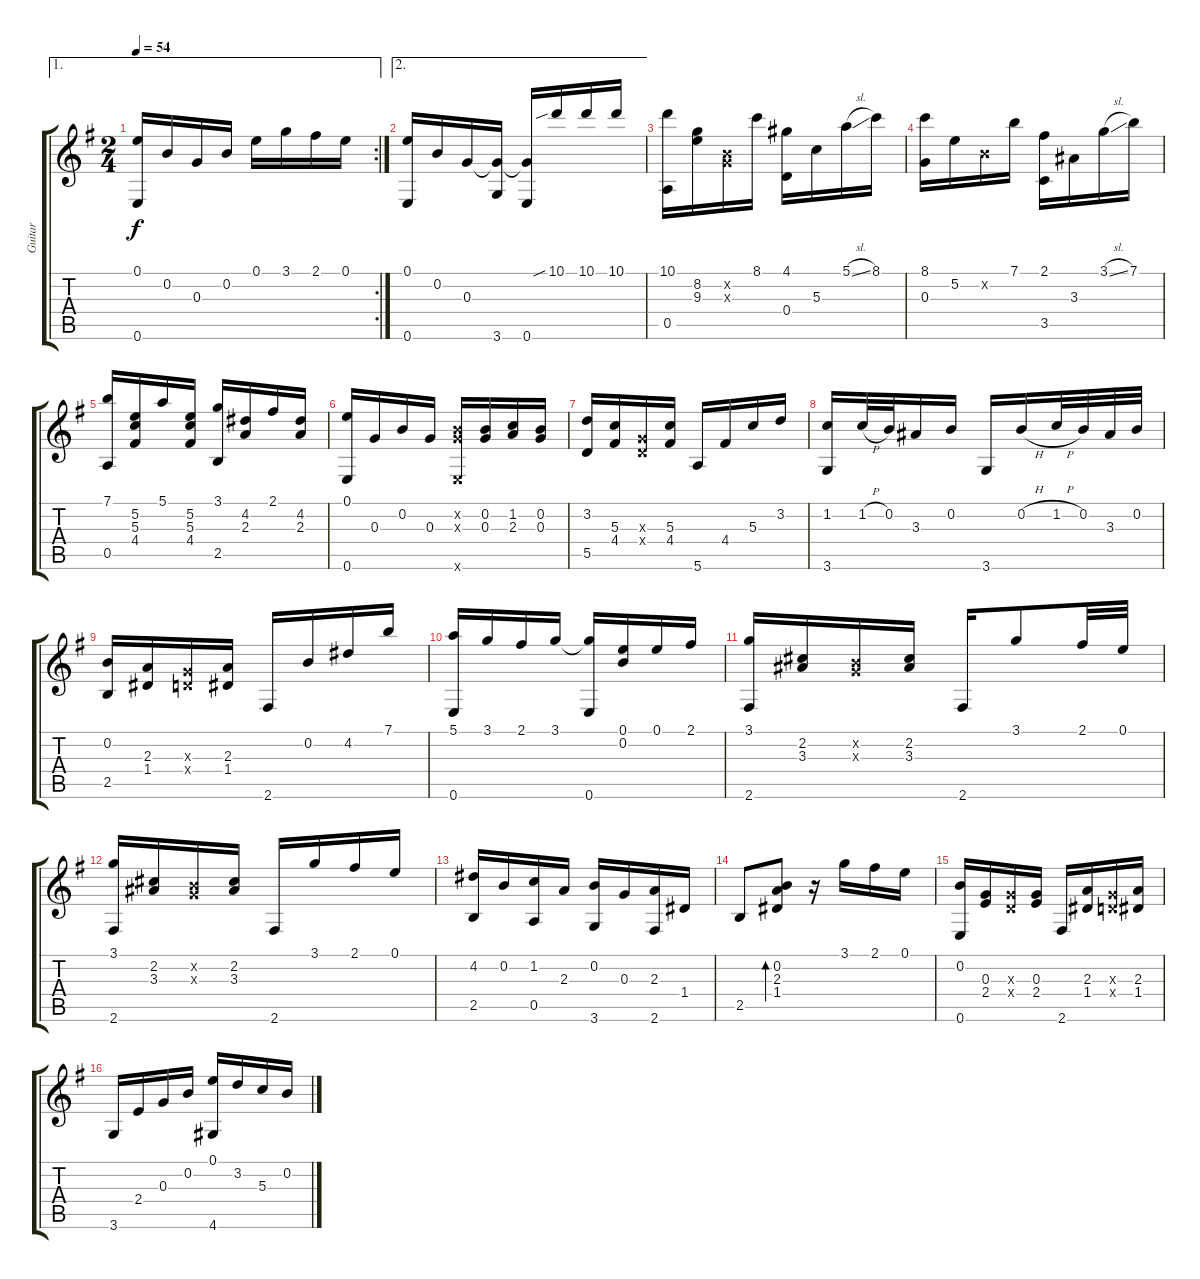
\track ("Guitar" "Guitar") {instrument acousticguitarnylon}
\staff {score tabs}
\tuning (E4 B3 G3 D3 A2 E2) {hide}
\ae 1
\rc 2
\ts (2 4)
\tempo 54
\clef g2
\ks g
(0.1 0.6).16{dy f} 0.2.16 0.3.16 0.2.16 0.1.16 3.1.16 2.1.16 0.1.16 |
\ae 2
(0.1 0.6).16 0.2.16 0.3.16 (0.3{t} 3.6).16 (0.3{t} 0.6).16 10.1{sib}.16 10.1.16 10.1.16 |
(10.1 0.5).16 (8.2 9.3).16 (0.2{x} 0.3{x}).16 8.1.16 (4.1 0.4).16 5.3.16 5.1{sl}.16 8.1.16 |
(8.1 0.3).16 5.2.16 0.2{x}.16 7.1.16 (2.1 3.5).16 3.3.16 3.1{sl}.16 7.1.16 |
(7.1 0.5).16 (5.2 5.3 4.4).16 5.1.16 (5.2 5.3 4.4).16 (3.1 2.5).16 (4.2 2.3).16 2.1.16 (4.2 2.3).16 |
(0.1 0.6).16 0.3.16 0.2.16 0.3.16 (0.2{x} 0.3{x} 0.6{x}).16 (0.2 0.3).16 (1.2 2.3).16 (0.2 0.3).16 |
(3.2 5.5).16 (5.3 4.4).16 (0.3{x} 0.4{x}).16 (5.3 4.4).16 5.6.16 4.4.16 5.3.16 3.2.16 |
(1.2 3.6).16 1.2{h}.32 0.2.32 3.3.16 0.2.16 3.6.16 0.2{h}.16 1.2{h}.32 0.2.32 3.3.32 0.2.32 |
(0.2 2.5).16 (2.3 1.4).16 (0.3{x} 0.4{x}).16 (2.3 1.4).16 2.6.16 0.2.16 4.2.16 7.1.16 |
(5.1 0.6).16 3.1.16 2.1.16 3.1.16 (3.1{t} 0.6).16 (0.1 0.2).16 0.1.16 2.1.16 |
(3.1 2.6).16 (2.2 3.3).16 (0.2{x} 0.3{x}).16 (2.2 3.3).16 2.6.16 3.1.8 2.1.32 0.1.32 |
(3.1 2.6).16 (2.2 3.3).16 (0.2{x} 0.3{x}).16 (2.2 3.3).16 2.6.16 3.1.16 2.1.16 0.1.16 |
(4.2 2.5).16 0.2.16 (1.2 0.5).16 2.3.16 (0.2 3.6).16 0.3.16 (2.3 2.6).16 1.4.16 |
2.5.8 (0.2 2.3 1.4).8{bd 480} r.16 3.1.16 2.1.16 0.1.16 |
(0.2 0.6).16 (0.3 2.4).16 (0.3{x} 0.4{x}).16 (0.3 2.4).16 2.6.16 (2.3 1.4).16 (0.3{x} 0.4{x}).16 (2.3 1.4).16 |
3.6.16 2.4.16 0.3.16 0.2.16 (0.1 4.6).16 3.2.16 5.3.16 0.2.16
